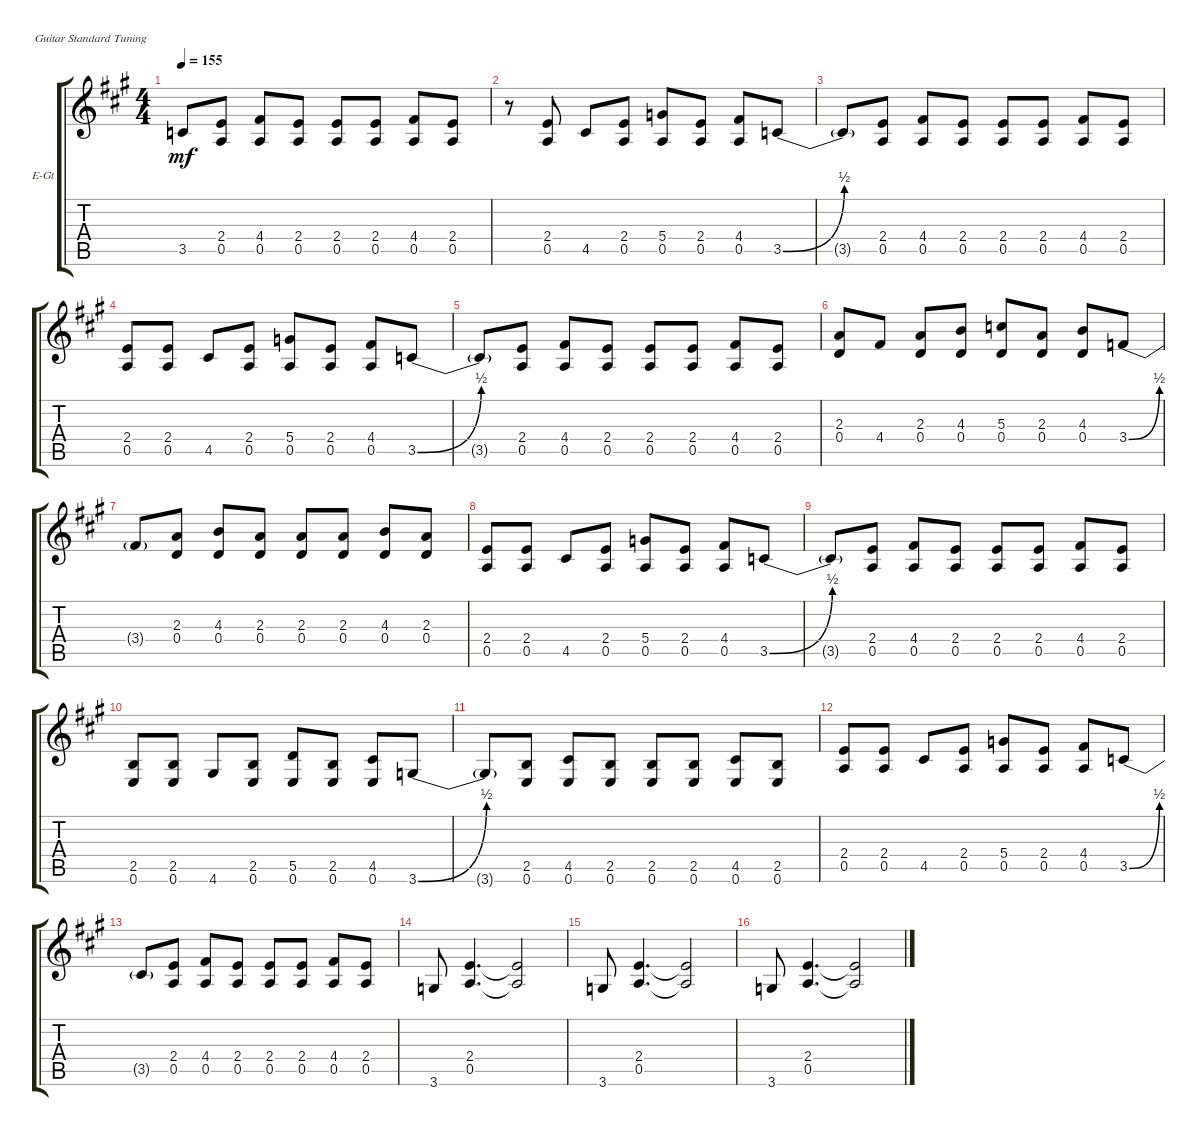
\defaultSystemsLayout 4
\bracketExtendMode groupsimilarinstruments
\firstSystemTrackNameOrientation horizontal
\otherSystemsTrackNameOrientation horizontal
\track ("Jimmy Page" "E-Gt") {instrument electricguitarclean}
\staff {score tabs}
\tuning (E4 B3 G3 D3 A2 E2)
\ts (4 4)
\tempo 155
\clef g2
\ks a
3.5{be (hold 0 0 60 0) t}.8{dy mf} (0.5 2.4).8 (4.4 0.5).8 (0.5 2.4).8 (2.4 0.5).8 (0.5 2.4).8 (4.4 0.5).8 (0.5 2.4).8 |
r.8 (0.5 2.4).8 4.5.8 (0.5 2.4).8 (5.4 0.5).8 (0.5 2.4).8 (4.4 0.5).8 3.5{be (bend 0 0 30 2)}.8 |
3.5{be (hold 0 0 60 0) t}.8 (0.5 2.4).8 (4.4 0.5).8 (0.5 2.4).8 (2.4 0.5).8 (0.5 2.4).8 (4.4 0.5).8 (0.5 2.4).8 |
(2.4 0.5).8 (0.5 2.4).8 4.5.8 (0.5 2.4).8 (5.4 0.5).8 (0.5 2.4).8 (0.5 4.4).8 3.5{be (bend 0 0 30 2)}.8 |
3.5{be (hold 0 0 60 0) t}.8 (0.5 2.4).8 (4.4 0.5).8 (0.5 2.4).8 (2.4 0.5).8 (0.5 2.4).8 (4.4 0.5).8 (0.5 2.4).8 |
(2.3 0.4).8 4.4.8 (0.4 2.3).8 (4.3 0.4).8 (0.4 5.3).8 (2.3 0.4).8 (0.4 4.3).8 3.4{be (bend 0 0 30 2)}.8 |
3.4{be (hold 0 0 60 0) t}.8 (0.4 2.3).8 (4.3 0.4).8 (0.4 2.3).8 (2.3 0.4).8 (0.4 2.3).8 (4.3 0.4).8 (0.4 2.3).8 |
(2.4 0.5).8 (0.5 2.4).8 4.5.8 (0.5 2.4).8 (5.4 0.5).8 (0.5 2.4).8 (4.4 0.5).8 3.5{be (bend 0 0 30 2)}.8 |
3.5{be (hold 0 0 60 0) t}.8 (0.5 2.4).8 (4.4 0.5).8 (0.5 2.4).8 (2.4 0.5).8 (0.5 2.4).8 (4.4 0.5).8 (0.5 2.4).8 |
(2.5 0.6).8 (0.6 2.5).8 4.6.8 (0.6 2.5).8 (5.5 0.6).8 (0.6 2.5).8 (4.5 0.6).8 3.6{be (bend 0 0 30 2)}.8 |
3.6{be (hold 0 0 60 0) t}.8 (0.6 2.5).8 (4.5 0.6).8 (0.6 2.5).8 (2.5 0.6).8 (0.6 2.5).8 (4.5 0.6).8 (0.6 2.5).8 |
(0.5 2.4).8 (2.4 0.5).8 4.5.8 (0.5 2.4).8 (5.4 0.5).8 (0.5 2.4).8 (4.4 0.5).8 3.5{be (bend 0 0 30 2)}.8 |
3.5{be (hold 0 0 60 0) t}.8 (0.5 2.4).8 (4.4 0.5).8 (0.5 2.4).8 (2.4 0.5).8 (0.5 2.4).8 (4.4 0.5).8 (0.5 2.4).8 |
3.6.8 (2.4 0.5).4{d} (0.5{t} 2.4{t}).2 |
3.6.8 (2.4 0.5).4{d} (0.5{t} 2.4{t}).2 |
3.6.8 (2.4 0.5).4{d} (0.5{t} 2.4{t}).2
